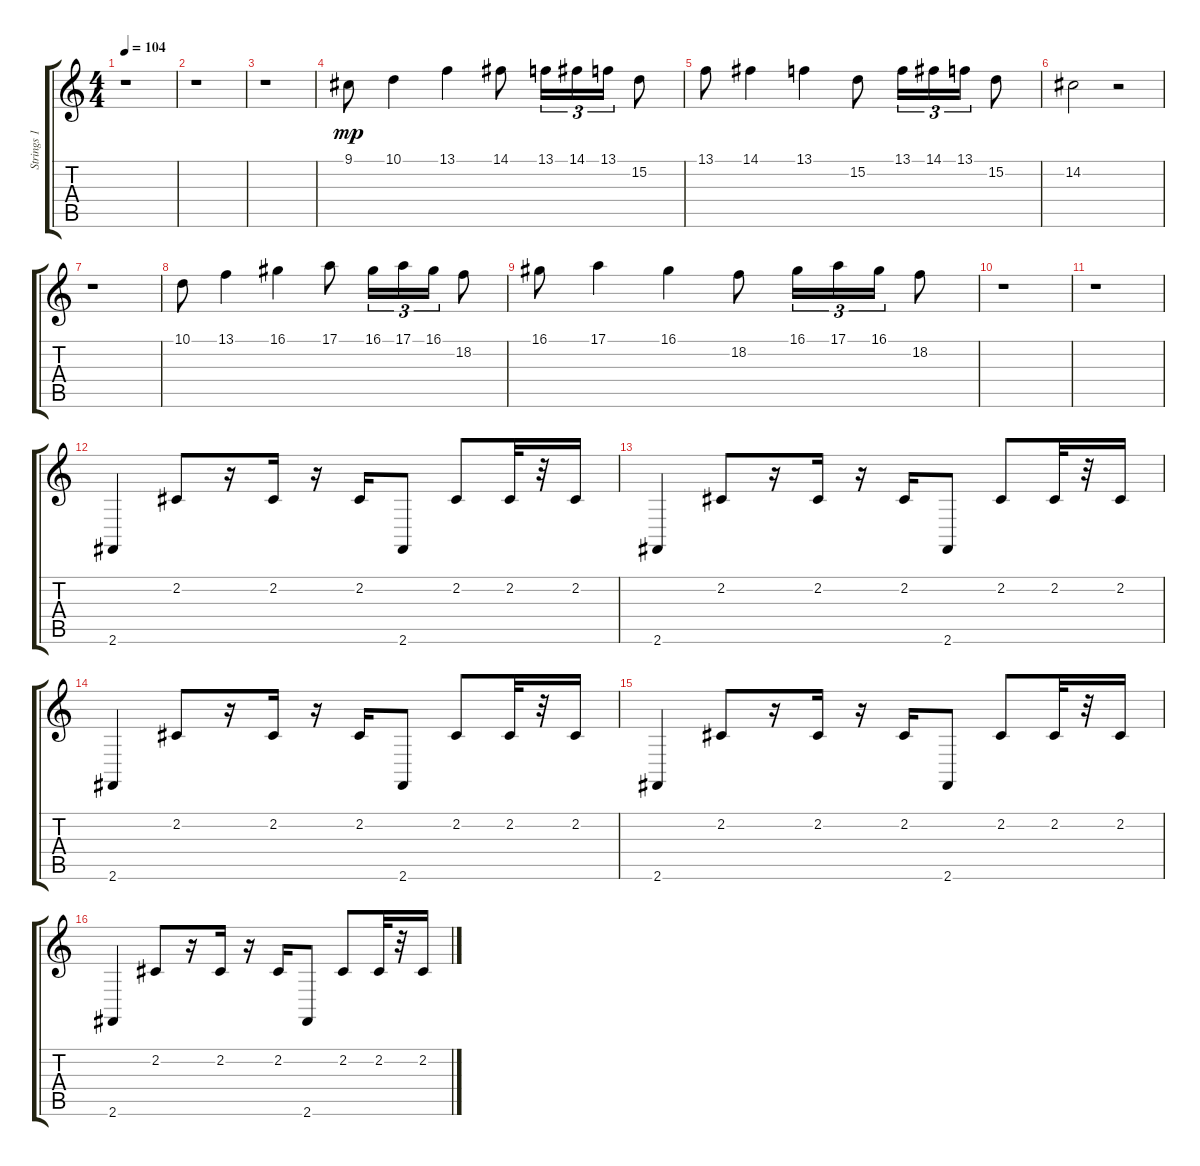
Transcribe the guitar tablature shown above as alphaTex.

\track ("Strings 1" "Strings 1") {instrument synthstrings1}
\staff {score tabs}
\tuning (E4 B3 G3 D3 A2 E2) {hide}
\ts (4 4)
\tempo 104
\clef g2
\ks c
r.1{dy f} |
r.1 |
r.1 |
9.1.8{dy mp} 10.1.4 13.1.4 14.1.8 13.1.16{tu (3 2)} 14.1.16{tu (3 2)} 13.1.16{tu (3 2)} 15.2.8 |
13.1.8 14.1.4 13.1.4 15.2.8 13.1.16{tu (3 2)} 14.1.16{tu (3 2)} 13.1.16{tu (3 2)} 15.2.8 |
14.2.2 r.2 |
r.1 |
10.1.8 13.1.4 16.1.4 17.1.8 16.1.16{tu (3 2)} 17.1.16{tu (3 2)} 16.1.16{tu (3 2)} 18.2.8 |
16.1.8 17.1.4 16.1.4 18.2.8 16.1.16{tu (3 2)} 17.1.16{tu (3 2)} 16.1.16{tu (3 2)} 18.2.8 |
r.1 |
r.1 |
2.6.4 2.2.8 r.16 2.2.16 r.16 2.2.16 2.6.8 2.2.8 2.2.32 r.32 2.2.16 |
2.6.4 2.2.8 r.16 2.2.16 r.16 2.2.16 2.6.8 2.2.8 2.2.32 r.32 2.2.16 |
2.6.4 2.2.8 r.16 2.2.16 r.16 2.2.16 2.6.8 2.2.8 2.2.32 r.32 2.2.16 |
2.6.4 2.2.8 r.16 2.2.16 r.16 2.2.16 2.6.8 2.2.8 2.2.32 r.32 2.2.16 |
2.6.4 2.2.8 r.16 2.2.16 r.16 2.2.16 2.6.8 2.2.8 2.2.32 r.32 2.2.16
